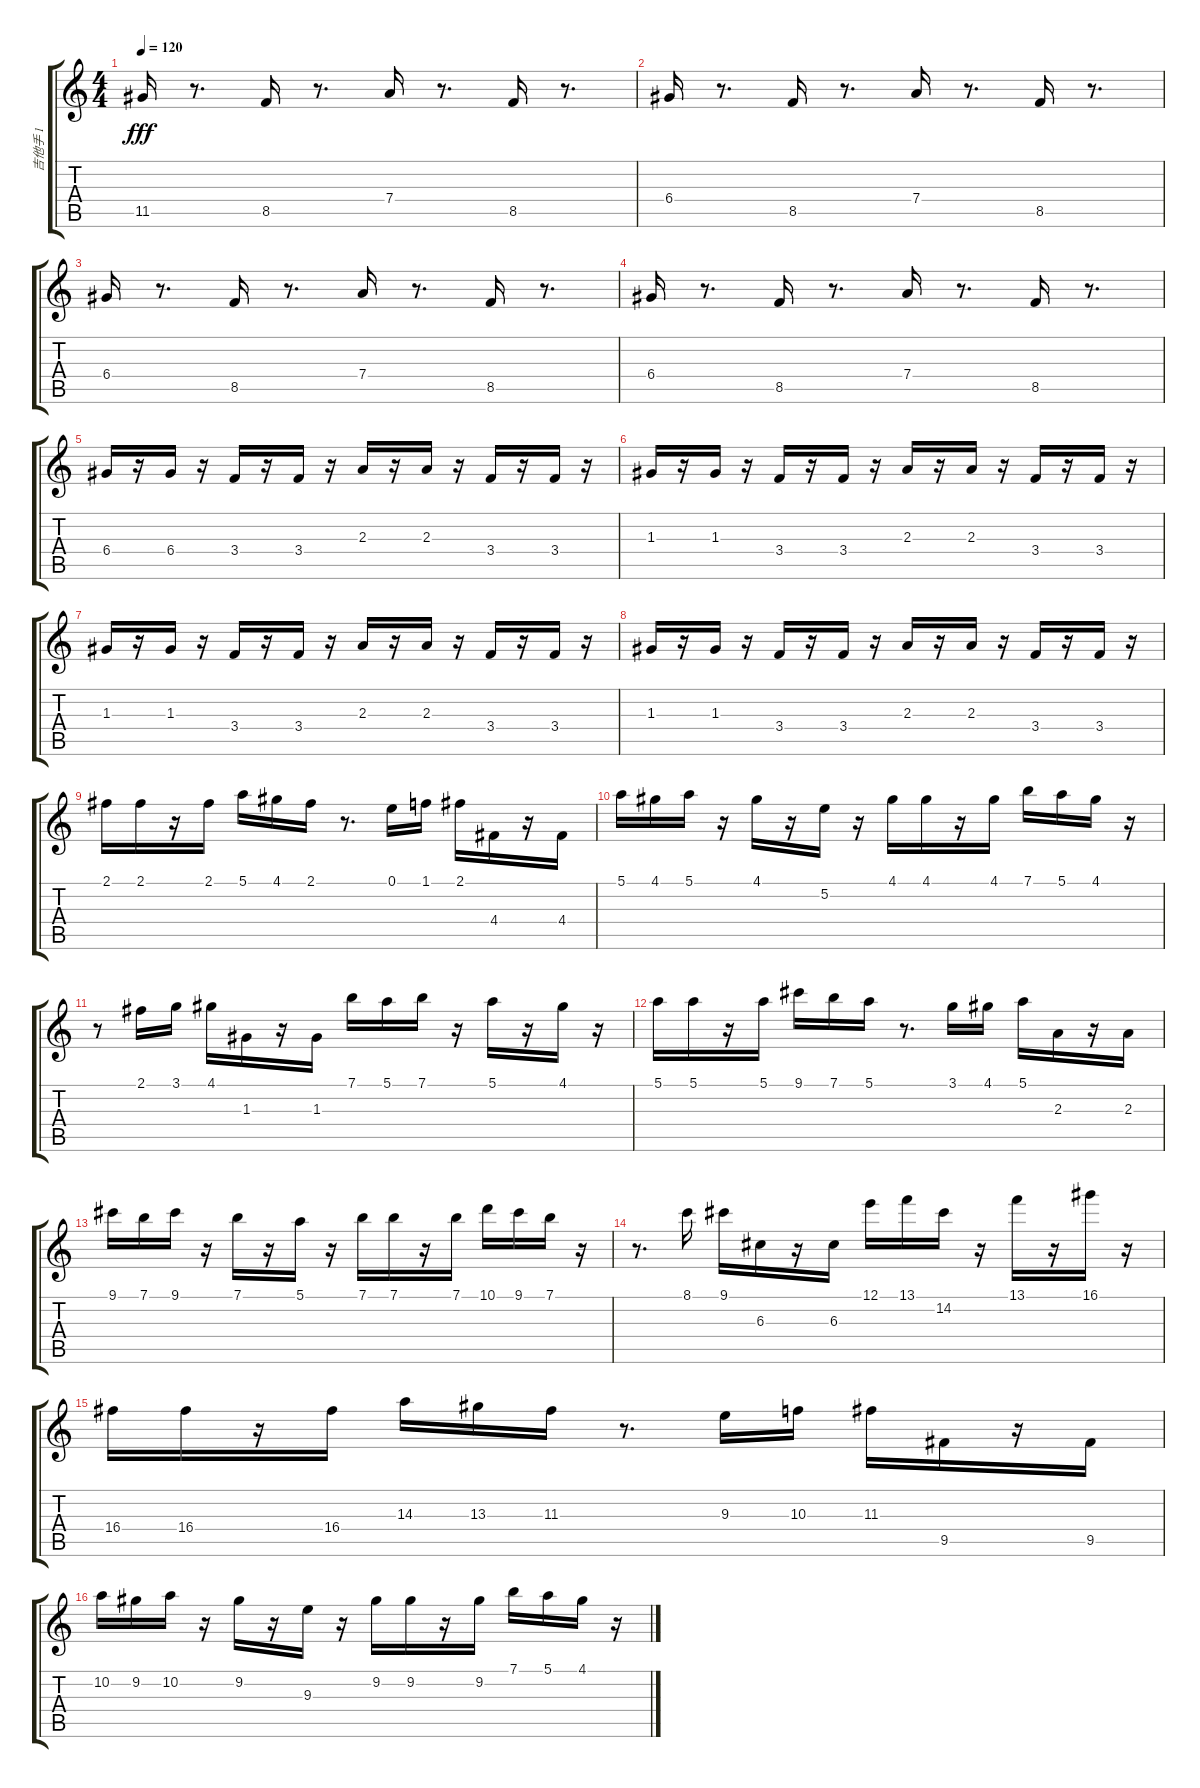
\track ("吉他手 1" "吉他手 1") {instrument distortionguitar}
\staff {score tabs}
\tuning (E4 B3 G3 D3 A2 E2) {hide}
\ts (4 4)
\tempo 120
\clef g2
\ks c
11.5.16{dy fff} r.8{d} 8.5.16 r.8{d} 7.4.16 r.8{d} 8.5.16 r.8{d} |
6.4.16 r.8{d} 8.5.16 r.8{d} 7.4.16 r.8{d} 8.5.16 r.8{d} |
6.4.16 r.8{d} 8.5.16 r.8{d} 7.4.16 r.8{d} 8.5.16 r.8{d} |
6.4.16 r.8{d} 8.5.16 r.8{d} 7.4.16 r.8{d} 8.5.16 r.8{d} |
6.4.16 r.16 6.4.16 r.16 3.4.16 r.16 3.4.16 r.16 2.3.16 r.16 2.3.16 r.16 3.4.16 r.16 3.4.16 r.16 |
1.3.16 r.16 1.3.16 r.16 3.4.16 r.16 3.4.16 r.16 2.3.16 r.16 2.3.16 r.16 3.4.16 r.16 3.4.16 r.16 |
1.3.16 r.16 1.3.16 r.16 3.4.16 r.16 3.4.16 r.16 2.3.16 r.16 2.3.16 r.16 3.4.16 r.16 3.4.16 r.16 |
1.3.16 r.16 1.3.16 r.16 3.4.16 r.16 3.4.16 r.16 2.3.16 r.16 2.3.16 r.16 3.4.16 r.16 3.4.16 r.16 |
2.1.16 2.1.16 r.16 2.1.16 5.1.16 4.1.16 2.1.16 r.8{d} 0.1.16 1.1.16 2.1.16 4.4.16 r.16 4.4.16 |
5.1.16 4.1.16 5.1.16 r.16 4.1.16 r.16 5.2.16 r.16 4.1.16 4.1.16 r.16 4.1.16 7.1.16 5.1.16 4.1.16 r.16 |
r.8 2.1.16 3.1.16 4.1.16 1.3.16 r.16 1.3.16 7.1.16 5.1.16 7.1.16 r.16 5.1.16 r.16 4.1.16 r.16 |
5.1.16 5.1.16 r.16 5.1.16 9.1.16 7.1.16 5.1.16 r.8{d} 3.1.16 4.1.16 5.1.16 2.3.16 r.16 2.3.16 |
9.1.16 7.1.16 9.1.16 r.16 7.1.16 r.16 5.1.16 r.16 7.1.16 7.1.16 r.16 7.1.16 10.1.16 9.1.16 7.1.16 r.16 |
r.8{d} 8.1.16 9.1.16 6.3.16 r.16 6.3.16 12.1.16 13.1.16 14.2.16 r.16 13.1.16 r.16 16.1.16 r.16 |
16.4.16 16.4.16 r.16 16.4.16 14.3.16 13.3.16 11.3.16 r.8{d} 9.3.16 10.3.16 11.3.16 9.5.16 r.16 9.5.16 |
10.2.16 9.2.16 10.2.16 r.16 9.2.16 r.16 9.3.16 r.16 9.2.16 9.2.16 r.16 9.2.16 7.1.16 5.1.16 4.1.16 r.16
